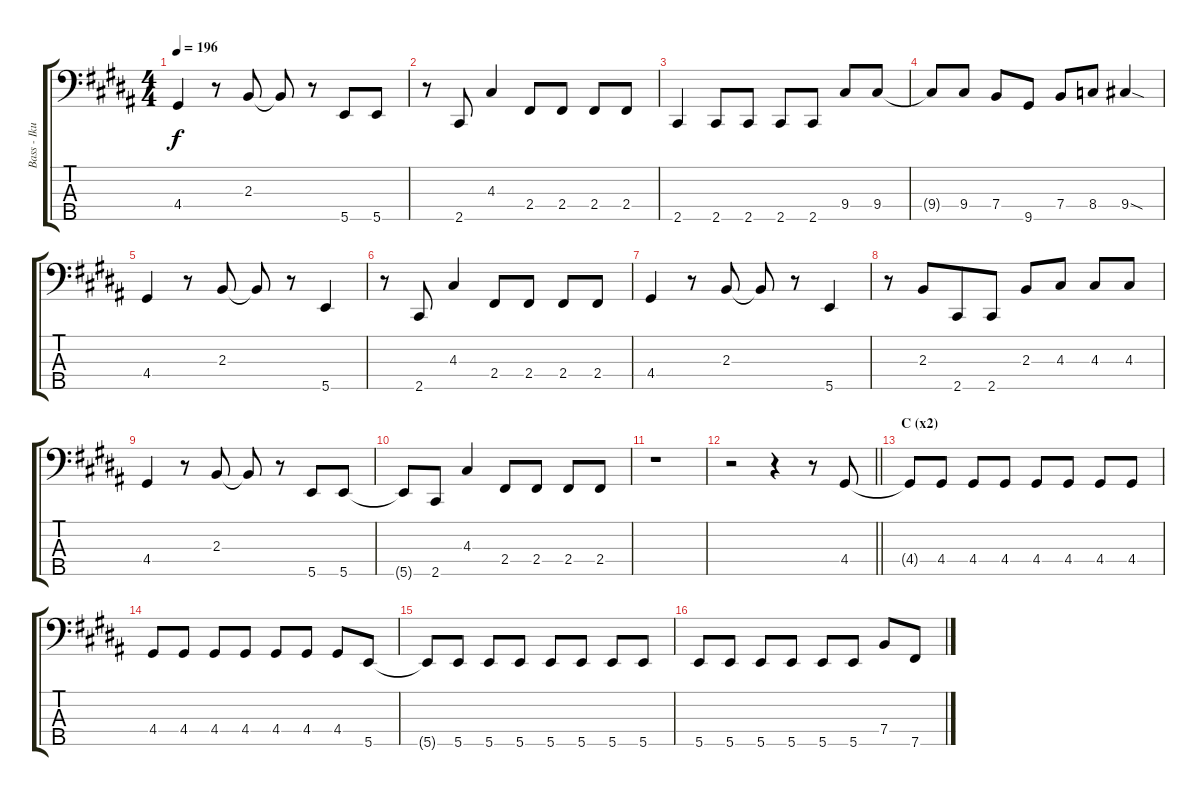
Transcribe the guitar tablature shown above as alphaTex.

\track ("Bass - Ikuo" "Bass - Iku") {instrument electricbasspick}
\staff {score tabs}
\tuning (G2 D2 A1 E1 B0) {hide}
\ts (4 4)
\tempo 196
\clef f4
\ks b
4.4.4{dy f} r.8 2.3.8 2.3{t}.8 r.8 5.5.8 5.5.8 |
r.8 2.5.8 4.3.4 2.4.8 2.4.8 2.4.8 2.4.8 |
2.5.4 2.5.8 2.5.8 2.5.8 2.5.8 9.4.8 9.4.8 |
9.4{t}.8 9.4.8 7.4.8 9.5.8 7.4.8 8.4.8 9.4{sod}.4 |
4.4.4 r.8 2.3.8 2.3{t}.8 r.8 5.5.4 |
r.8 2.5.8 4.3.4 2.4.8 2.4.8 2.4.8 2.4.8 |
4.4.4 r.8 2.3.8 2.3{t}.8 r.8 5.5.4 |
r.8 2.3.8{beam merge} 2.5.8 2.5.8 2.3.8 4.3.8 4.3.8 4.3.8 |
4.4.4 r.8 2.3.8 2.3{t}.8 r.8 5.5.8 5.5.8 |
5.5{t}.8 2.5.8 4.3.4 2.4.8 2.4.8 2.4.8 2.4.8 |
r.1 |
\barLineRight lightlight
r.2 r.4 r.8 4.4.8 |
\section ("" "C (x2)")
4.4{t}.8 4.4.8 4.4.8 4.4.8 4.4.8 4.4.8 4.4.8 4.4.8 |
4.4.8 4.4.8 4.4.8 4.4.8 4.4.8 4.4.8 4.4.8 5.5.8 |
5.5{t}.8 5.5.8 5.5.8 5.5.8 5.5.8 5.5.8 5.5.8 5.5.8 |
5.5.8 5.5.8 5.5.8 5.5.8 5.5.8 5.5.8 7.4.8 7.5.8
